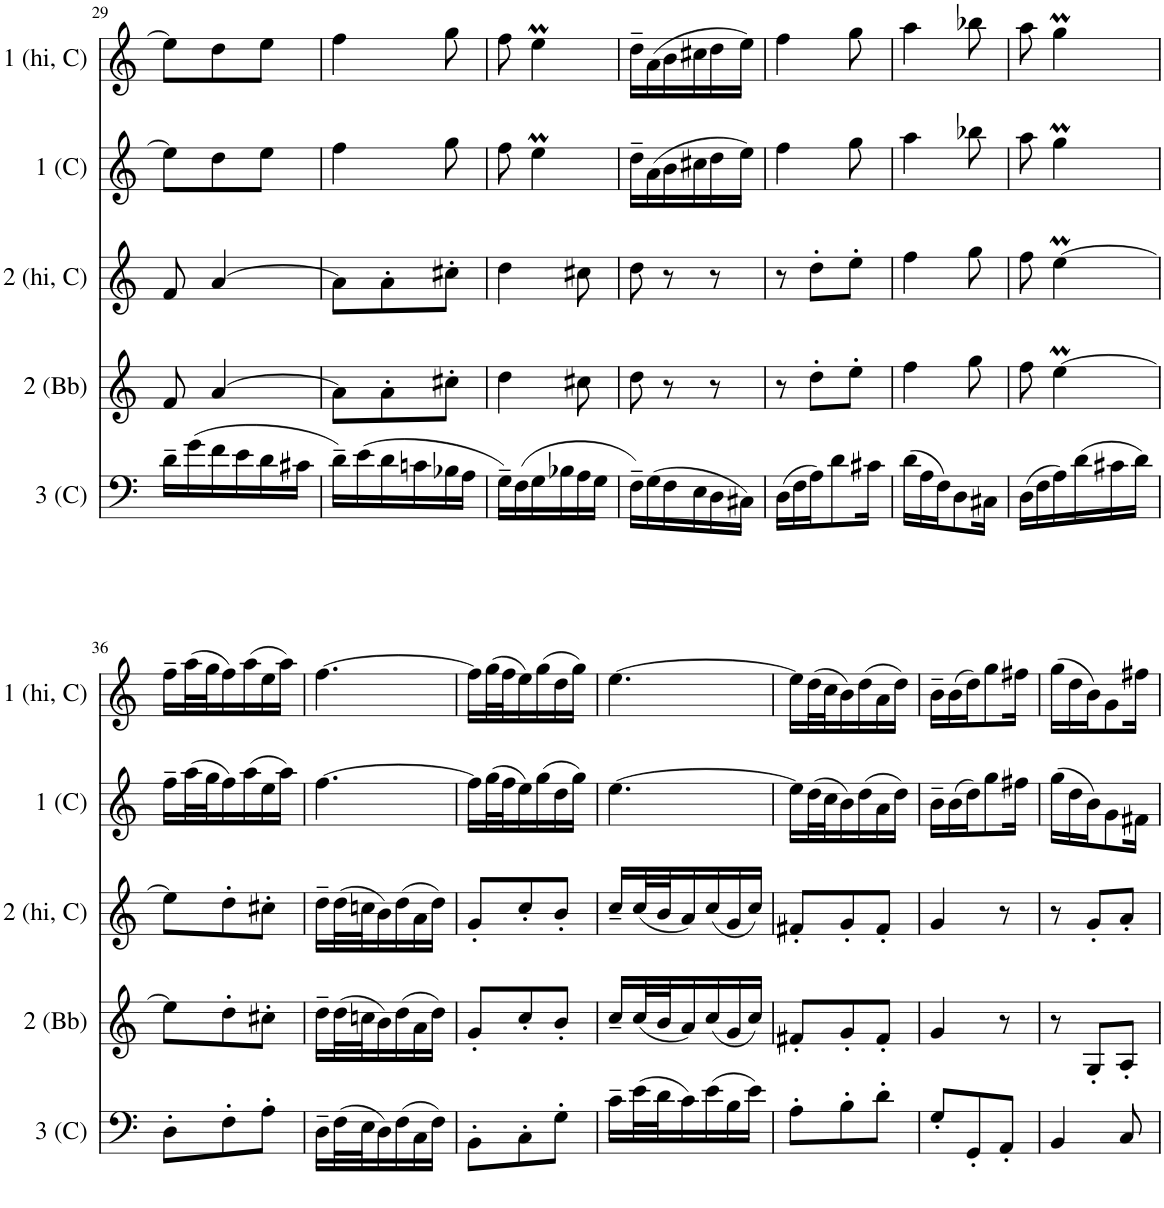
**kern	**kern	**kern	**kern	**kern
*part5	*part4	*part3	*part2	*part1
*staff5	*staff4	*staff3	*staff2	*staff1
*I"Part 3 in C	*I"Part 2 in Bb	*I"Part 2 (Higher) in C	*I"Part 1 in C	*I"Part 1 (Higher) in C
*I'3 (C)	*I'2 (Bb)	*I'2 (hi, C)	*I'1 (C)	*I'1 (hi, C)
!!LO:PB:g=z
*clefF4	*clefG2	*clefG2	*clefG2	*clefG2
*	*ITrd1c2	*	*	*
*k[]	*k[]	*k[]	*k[]	*k[]
*M3/8	*M3/8	*M3/8	*M3/8	*M3/8
=29	=29	=29	=29	=29
16d~\LL	8f/	8f/	8ee\L]	8ee\L]
(16g\	.	.	.	.
16f\	[4a/	[4a/	8dd\	8dd\
16e\	.	.	.	.
16d\	.	.	8ee\J	8ee\J
16c#X\JJ	.	.	.	.
=30	=30	=30	=30	=30
16d~\LL)	8a\L]	8a\L]	4ff\	4ff\
(16e\	.	.	.	.
16d\	8a'\	8a'\	.	.
16cn\	.	.	.	.
16B-X\	8cc#X'\J	8cc#X'\J	8gg\	8gg\
16A\JJ	.	.	.	.
=31	=31	=31	=31	=31
16G~\LL)	4dd\	4dd\	8ff\	8ff\
(16F\	.	.	.	.
16G\	.	.	4eem\	4eem\
16B-X\	.	.	.	.
16A\	8cc#X\	8cc#X\	.	.
16G\JJ	.	.	.	.
=32	=32	=32	=32	=32
16F~\LL)	8dd\	8dd\	16dd~\LL	16dd~\LL
(16G\	.	.	(16a\	(16a\
16F\	8r	8r	16b\	16b\
16E\	.	.	16cc#X\	16cc#X\
16D\	8r	8r	16dd\	16dd\
16C#X\JJ)	.	.	16ee\JJ)	16ee\JJ)
=33	=33	=33	=33	=33
(16D\LL	8r	8r	4ff\	4ff\
16F\	.	.	.	.
16A\J)	8dd'\L	8dd'\L	.	.
8d\	.	.	.	.
.	8ee'\J	8ee'\J	8gg\	8gg\
16c#X\Jk	.	.	.	.
=34	=34	=34	=34	=34
(16d\LL	4ff\	4ff\	4aa\	4aa\
16A\	.	.	.	.
16F\J)	.	.	.	.
8D\	.	.	.	.
.	8gg\	8gg\	8bb-X\	8bb-X\
16C#X\Jk	.	.	.	.
=35	=35	=35	=35	=35
(16D\LL	8ff\	8ff\	8aa\	8aa\
16F\	.	.	.	.
16A\)	[4eem\	[4eem\	4ggM\	4ggM\
(16d\	.	.	.	.
16c#X\	.	.	.	.
16d\JJ)	.	.	.	.
!!LO:LB:g=z
=36	=36	=36	=36	=36
8D'\L	8ee\L]	8ee\L]	16ff~\LL	16ff~\LL
.	.	.	(32aa\L	(32aa\L
.	.	.	32gg\J	32gg\J
8F'\	8dd'\	8dd'\	16ff\)	16ff\)
.	.	.	(16aa\	(16aa\
8A'\J	8cc#X'\J	8cc#X'\J	16ee\	16ee\
.	.	.	16aa\JJ)	16aa\JJ)
=37	=37	=37	=37	=37
16D~\LL	16dd~\LL	16dd~\LL	[4.ff\	[4.ff\
(32F\L	(32dd\L	(32dd\L	.	.
32E\J	32ccn\J	32ccn\J	.	.
16D\)	16b\)	16b\)	.	.
(16F\	(16dd\	(16dd\	.	.
16C\	16a\	16a\	.	.
16F\JJ)	16dd\JJ)	16dd\JJ)	.	.
=38	=38	=38	=38	=38
8BB'\L	8g'/L	8g'/L	16ff\LL]	16ff\LL]
.	.	.	(32gg\L	(32gg\L
.	.	.	32ff\J	32ff\J
8C'\	8cc'/	8cc'/	16ee\)	16ee\)
.	.	.	(16gg\	(16gg\
8G'\J	8b'/J	8b'/J	16dd\	16dd\
.	.	.	16gg\JJ)	16gg\JJ)
=39	=39	=39	=39	=39
16c~\LL	16cc~/LL	16cc~/LL	[4.ee\	[4.ee\
(32e\L	(32cc/L	(32cc/L	.	.
32d\J	32b/J	32b/J	.	.
16c\)	16a/)	16a/)	.	.
(16e\	(16cc/	(16cc/	.	.
16B\	16g/	16g/	.	.
16e\JJ)	16cc/JJ)	16cc/JJ)	.	.
=40	=40	=40	=40	=40
8A'\L	8f#X'/L	8f#X'/L	16ee\LL]	16ee\LL]
.	.	.	(32dd\L	(32dd\L
.	.	.	32cc\J	32cc\J
8B'\	8g'/	8g'/	16b\)	16b\)
.	.	.	(16dd\	(16dd\
8d'\J	8f#'/J	8f#'/J	16a\	16a\
.	.	.	16dd\JJ)	16dd\JJ)
=41	=41	=41	=41	=41
8G'/L	4g/	4g/	16b~\LL	16b~\LL
.	.	.	(16b\	(16b\
8GG'/	.	.	16dd\J)	16dd\J)
.	.	.	8gg\	8gg\
8AA'/J	8r	8r	.	.
.	.	.	16ff#X\Jk	16ff#X\Jk
=42	=42	=42	=42	=42
4BB/	8r	8r	(16gg\LL	(16gg\LL
.	.	.	16dd\	16dd\
.	8G'/L	8g'/L	16b\J)	16b\J)
.	.	.	8g\	8g\
8C/	8A'/J	8a'/J	.	.
.	.	.	16f#X\Jk	16ff#X\Jk
=	=	=	=	=
*-	*-	*-	*-	*-
